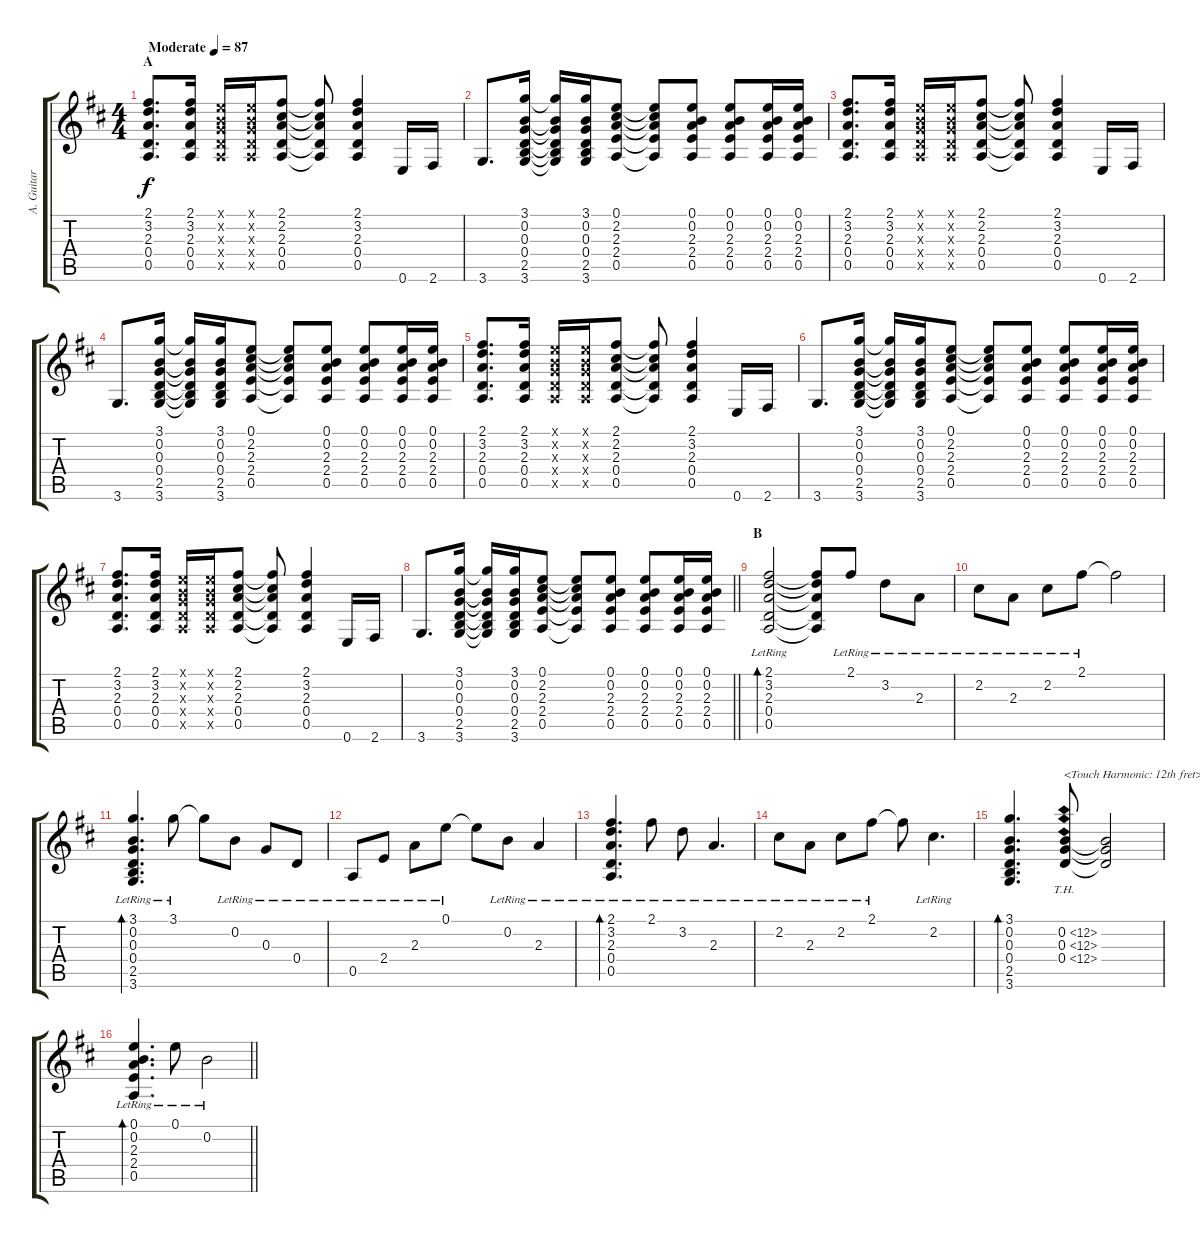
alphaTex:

\track ("A. Guitar II" "A. Guitar ") {instrument acousticguitarsteel}
\staff {score tabs}
\tuning (E4 B3 G3 D3 A2 E2) {hide}
\ts (4 4)
\section ("" "A")
\tempo (87 "Moderate")
\clef g2
\ks d
(2.1 3.2 2.3 0.4 0.5).8{d dy f instrument acousticguitarsteel} (2.1 3.2 2.3 0.4 0.5).16 (0.1{x} 0.2{x} 0.3{x} 0.4{x} 0.5{x}).16 (0.1{x} 0.2{x} 0.3{x} 0.4{x} 0.5{x}).16 (2.1 2.2 2.3 0.4 0.5).8 (2.1{t} 2.2{t} 2.3{t} 0.4{t} 0.5{t}).8 (2.1 3.2 2.3 0.4 0.5).4 0.6.16 2.6.16 |
3.6.8{d} (3.1 0.2 0.3 0.4 2.5 3.6).16 (3.1{t} 0.2{t} 0.3{t} 0.4{t} 2.5{t} 3.6{t}).16 (3.1 0.2 0.3 0.4 2.5 3.6).16 (0.1 2.2 2.3 2.4 0.5).8 (0.1{t} 2.2{t} 2.3{t} 2.4{t} 0.5{t}).8 (0.1 0.2 2.3 2.4 0.5).8 (0.1 0.2 2.3 2.4 0.5).8 (0.1 0.2 2.3 2.4 0.5).16 (0.1 0.2 2.3 2.4 0.5).16 |
(2.1 3.2 2.3 0.4 0.5).8{d} (2.1 3.2 2.3 0.4 0.5).16 (0.1{x} 0.2{x} 0.3{x} 0.4{x} 0.5{x}).16 (0.1{x} 0.2{x} 0.3{x} 0.4{x} 0.5{x}).16 (2.1 2.2 2.3 0.4 0.5).8 (2.1{t} 2.2{t} 2.3{t} 0.4{t} 0.5{t}).8 (2.1 3.2 2.3 0.4 0.5).4 0.6.16 2.6.16 |
3.6.8{d} (3.1 0.2 0.3 0.4 2.5 3.6).16 (3.1{t} 0.2{t} 0.3{t} 0.4{t} 2.5{t} 3.6{t}).16 (3.1 0.2 0.3 0.4 2.5 3.6).16 (0.1 2.2 2.3 2.4 0.5).8 (0.1{t} 2.2{t} 2.3{t} 2.4{t} 0.5{t}).8 (0.1 0.2 2.3 2.4 0.5).8 (0.1 0.2 2.3 2.4 0.5).8 (0.1 0.2 2.3 2.4 0.5).16 (0.1 0.2 2.3 2.4 0.5).16 |
(2.1 3.2 2.3 0.4 0.5).8{d} (2.1 3.2 2.3 0.4 0.5).16 (0.1{x} 0.2{x} 0.3{x} 0.4{x} 0.5{x}).16 (0.1{x} 0.2{x} 0.3{x} 0.4{x} 0.5{x}).16 (2.1 2.2 2.3 0.4 0.5).8 (2.1{t} 2.2{t} 2.3{t} 0.4{t} 0.5{t}).8 (2.1 3.2 2.3 0.4 0.5).4 0.6.16 2.6.16 |
3.6.8{d} (3.1 0.2 0.3 0.4 2.5 3.6).16 (3.1{t} 0.2{t} 0.3{t} 0.4{t} 2.5{t} 3.6{t}).16 (3.1 0.2 0.3 0.4 2.5 3.6).16 (0.1 2.2 2.3 2.4 0.5).8 (0.1{t} 2.2{t} 2.3{t} 2.4{t} 0.5{t}).8 (0.1 0.2 2.3 2.4 0.5).8 (0.1 0.2 2.3 2.4 0.5).8 (0.1 0.2 2.3 2.4 0.5).16 (0.1 0.2 2.3 2.4 0.5).16 |
(2.1 3.2 2.3 0.4 0.5).8{d} (2.1 3.2 2.3 0.4 0.5).16 (0.1{x} 0.2{x} 0.3{x} 0.4{x} 0.5{x}).16 (0.1{x} 0.2{x} 0.3{x} 0.4{x} 0.5{x}).16 (2.1 2.2 2.3 0.4 0.5).8 (2.1{t} 2.2{t} 2.3{t} 0.4{t} 0.5{t}).8 (2.1 3.2 2.3 0.4 0.5).4 0.6.16 2.6.16 |
\barLineRight lightlight
3.6.8{d} (3.1 0.2 0.3 0.4 2.5 3.6).16 (3.1{t} 0.2{t} 0.3{t} 0.4{t} 2.5{t} 3.6{t}).16 (3.1 0.2 0.3 0.4 2.5 3.6).16 (0.1 2.2 2.3 2.4 0.5).8 (0.1{t} 2.2{t} 2.3{t} 2.4{t} 0.5{t}).8 (0.1 0.2 2.3 2.4 0.5).8 (0.1 0.2 2.3 2.4 0.5).8 (0.1 0.2 2.3 2.4 0.5).16 (0.1 0.2 2.3 2.4 0.5).16 |
\section ("" "B")
(2.1{lr} 3.2{lr} 2.3{lr} 0.4{lr} 0.5{lr}).2{bd 120} (2.1{t} 3.2{t} 2.3{t} 0.4{t} 0.5{t}).8 2.1{lr}.8 3.2{lr}.8 2.3{lr}.8 |
2.2{lr}.8 2.3{lr}.8 2.2{lr}.8 2.1{lr}.8 2.1{t}.2 |
(3.1{lr} 0.2{lr} 0.3{lr} 0.4{lr} 2.5{lr} 3.6{lr}).4{d bd 120} 3.1{lr}.8 3.1{t}.8 0.2{lr}.8 0.3{lr}.8 0.4{lr}.8 |
0.5{lr}.8 2.4{lr}.8 2.3{lr}.8 0.1{lr}.8 0.1{t}.8 0.2{lr}.8 2.3{lr}.4 |
(2.1{lr} 3.2{lr} 2.3{lr} 0.4{lr} 0.5{lr}).4{d bd 120} 2.1{lr}.8 3.2{lr}.8 2.3{lr}.4{d} |
2.2{lr}.8 2.3{lr}.8 2.2{lr}.8 2.1{lr}.8 2.1{t}.8 2.2{lr}.4{d} |
(3.1 0.2 0.3 0.4 2.5 3.6).4{d bd 120} (0.2{th 12} 0.3{th 12} 0.4{th 12}).8{txt "<Touch Harmonic: 12th fret>"} (0.2{t} 0.3{t} 0.4{t}).2 |
\barLineRight lightlight
(0.1{lr} 0.2{lr} 2.3{lr} 2.4{lr} 0.5{lr}).4{d bd 120} 0.1{lr}.8 0.2{lr}.2
